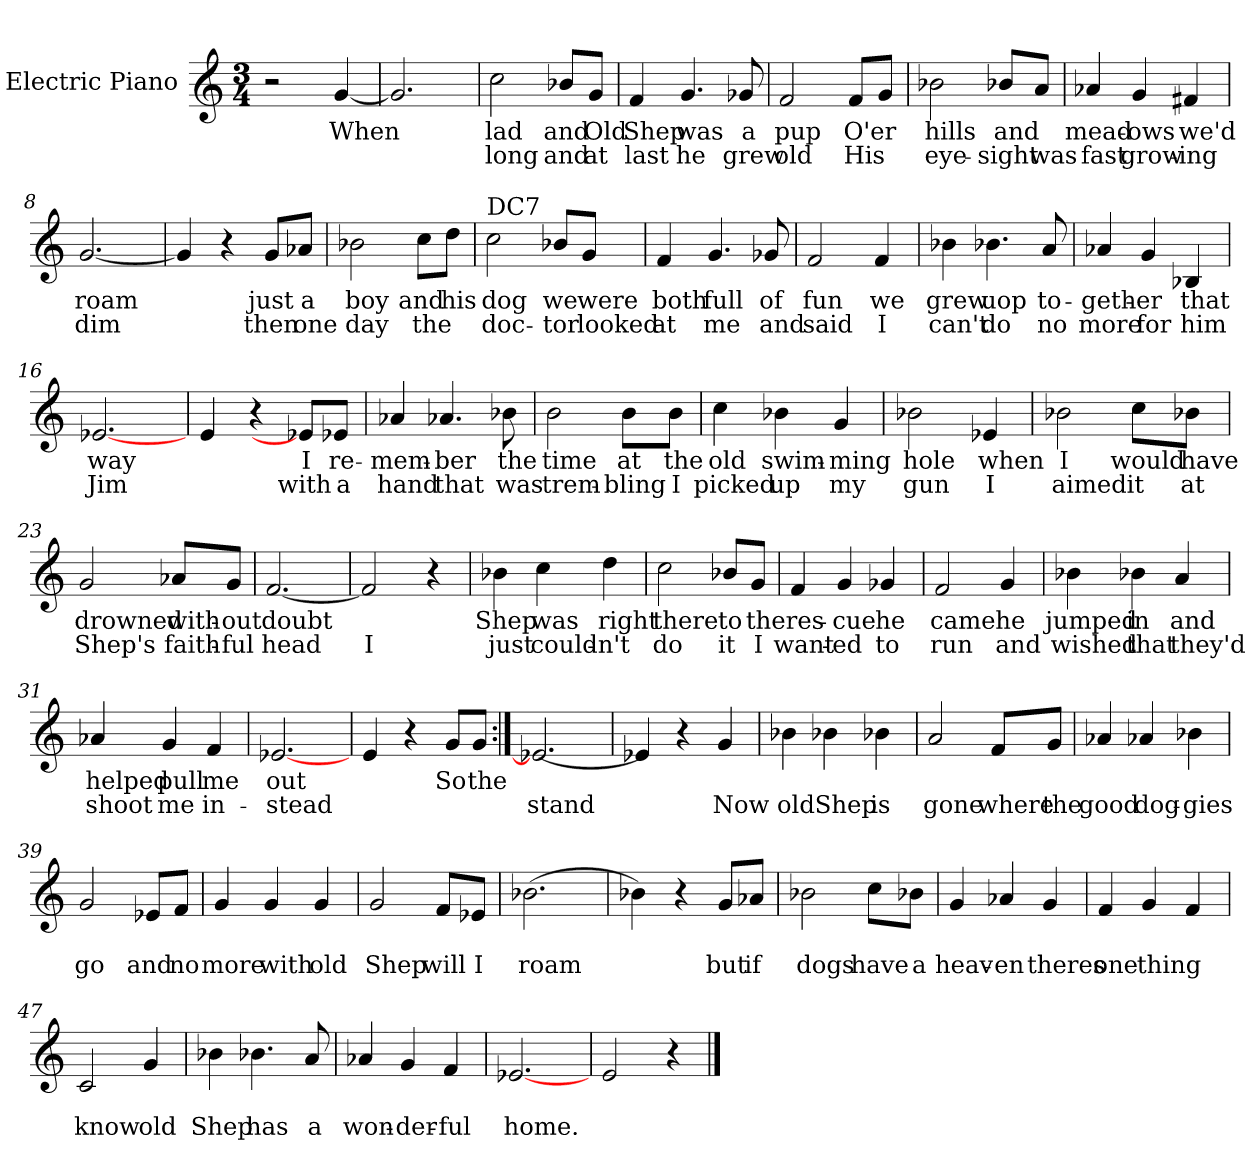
**kern	**text	**text
*part1	*part1	*part1
*staff1	*staff1	*staff1
*I"Electric Piano	*	*
*I'E.Pno	*	*
*clefG2	*	*
*k[]	*	*
*C:	*	*
*M3/4	*	*
=1	=1	=1
2r	.	.
[4g/	When	.
=2	=2	=2
2.g/]	.	.
=3	=3	=3
2cc\	lad	-long
8b-X/L	and	and
8g/J	Old	at
=4	=4	=4
4f/	Shep	last
4.g/	was	he
8g-X/	a	grew
=5	=5	=5
2f/	pup	old
8f/L	O'er	His
8g/J	.	.
!!LO:LB:g=z
=6	=6	=6
2b-X\	hills	eye-
8b-X/L	and	-sight
8a/J	.	was
=7	=7	=7
4a-X/	mead-	fast
4g/	-ows	grow-
4f#X/	we'd	-ing
=8	=8	=8
[2.g/	roam	dim
=9	=9	=9
4g/]	.	.
4r	.	.
8g/L	just	then
8a-X/J	a	one
=10	=10	=10
2b-X\	boy	day
8cc\L	and	the
8dd\J	his	.
!!LO:LB:g=z
=11	=11	=11
!LO:TX:a:t=DC7	!	!
2cc\	dog	doc-
8b-X/L	we	-tor
8g/J	were	looked
=12	=12	=12
4f/	both	at
4.g/	full	me
8g-X/	of	and
=13	=13	=13
2f/	fun	said
4f/	we	I
=14	=14	=14
4b-X\	grew	can't
4.b-X\	uop	do
8a/	to-	no
=15	=15	=15
4a-X/	-geth-	more
4g/	-er	for
4B-X/	that	him
=16	=16	=16
[2.e-X/	way	Jim
!!LO:LB:g=z
=17	=17	=17
4e/	.	.
4r	.	.
8e-X/L]	I	with
8e-X/J	re-	a
=18	=18	=18
4a-X/	-mem-	hand
4.a-X/	-ber	that
8b-X\	the	was
=19	=19	=19
2b\	time	trem-
8b\L	at	-bling
8b\J	the	I
=20	=20	=20
4cc\	old	picked
4b-X\	swim-	up
4g/	-ming	my
=21	=21	=21
2b-X\	hole	gun
4e-X/	when	I
!!LO:LB:g=z
=22	=22	=22
2b-X\	I	aimed
8cc\L	would	it
8b-X\J	have	at
=23	=23	=23
2g/	drowned	Shep's
8a-X/L	with-	faith-
8g/J	-out	-ful
=24	=24	=24
[2.f/	doubt	head
=25	=25	=25
2f/]	.	I
4r	.	.
=26	=26	=26
4b-X\	Shep	just
4cc\	was	could-
4dd\	right	-n't
!!LO:LB:g=z
=27	=27	=27
2cc\	there	do
8b-X/L	to	it
8g/J	the	I
=28	=28	=28
4f/	res-	want-
4g/	-cue	-ed
4g-X/	he	to
=29	=29	=29
2f/	came	run
4g/	he	and
=30	=30	=30
4b-X\	jumped	wished
4b-X\	in	that
4a/	and	they'd
=31	=31	=31
4a-X/	helped	shoot
4g/	pull	me
4f/	me	in-
!!LO:LB:g=z
=32	=32	=32
[2.e-X/	out	-stead
=33	=33	=33
4e/	.	.
4r	.	.
8g/L	So	.
8g/J	the	.
=34:|!	=34:|!	=34:|!
2.e-X/_	.	stand
=35	=35	=35
4e-X/]	.	.
4r	.	.
4g/	.	Now
=36	=36	=36
4b-X\	.	old
4b-X\	.	Shep
4b-X\	.	is
=37	=37	=37
2a/	.	gone
8f/L	.	where
8g/J	.	the
!!LO:PB:g=z
=38	=38	=38
4a-X/	.	good
4a-X/	.	dog-
4b-X\	.	-gies
=39	=39	=39
2g/	.	go
8e-X/L	.	and
8f/J	.	no
=40	=40	=40
4g/	.	more
4g/	.	with
4g/	.	old
=41	=41	=41
2g/	.	Shep
8f/L	.	will
8e-X/J	.	I
=42	=42	=42
[2.b-X\	.	roam
=43	=43	=43
4b-X\]	.	.
4r	.	.
8g/L	.	but
8a-X/J	.	if
!!LO:LB:g=z
=44	=44	=44
2b-X\	.	dogs
8cc\L	.	have
8b-X\J	.	a
=45	=45	=45
4g/	.	heav-
4a-X/	.	-en
4g/	.	theres
=46	=46	=46
4f/	.	one
4g/	.	thing
4f/	.	.
=47	=47	=47
2c/	.	know
4g/	.	old
=48	=48	=48
4b-X\	.	Shep
4.b-X\	.	has
8a/	.	a
!!LO:LB:g=z
=49	=49	=49
4a-X/	.	won-
4g/	.	-der-
4f/	.	-ful
=50	=50	=50
[2.e-X/	.	home.
=51	=51	=51
2e/	.	.
4r	.	.
==	==	==
*-	*-	*-
